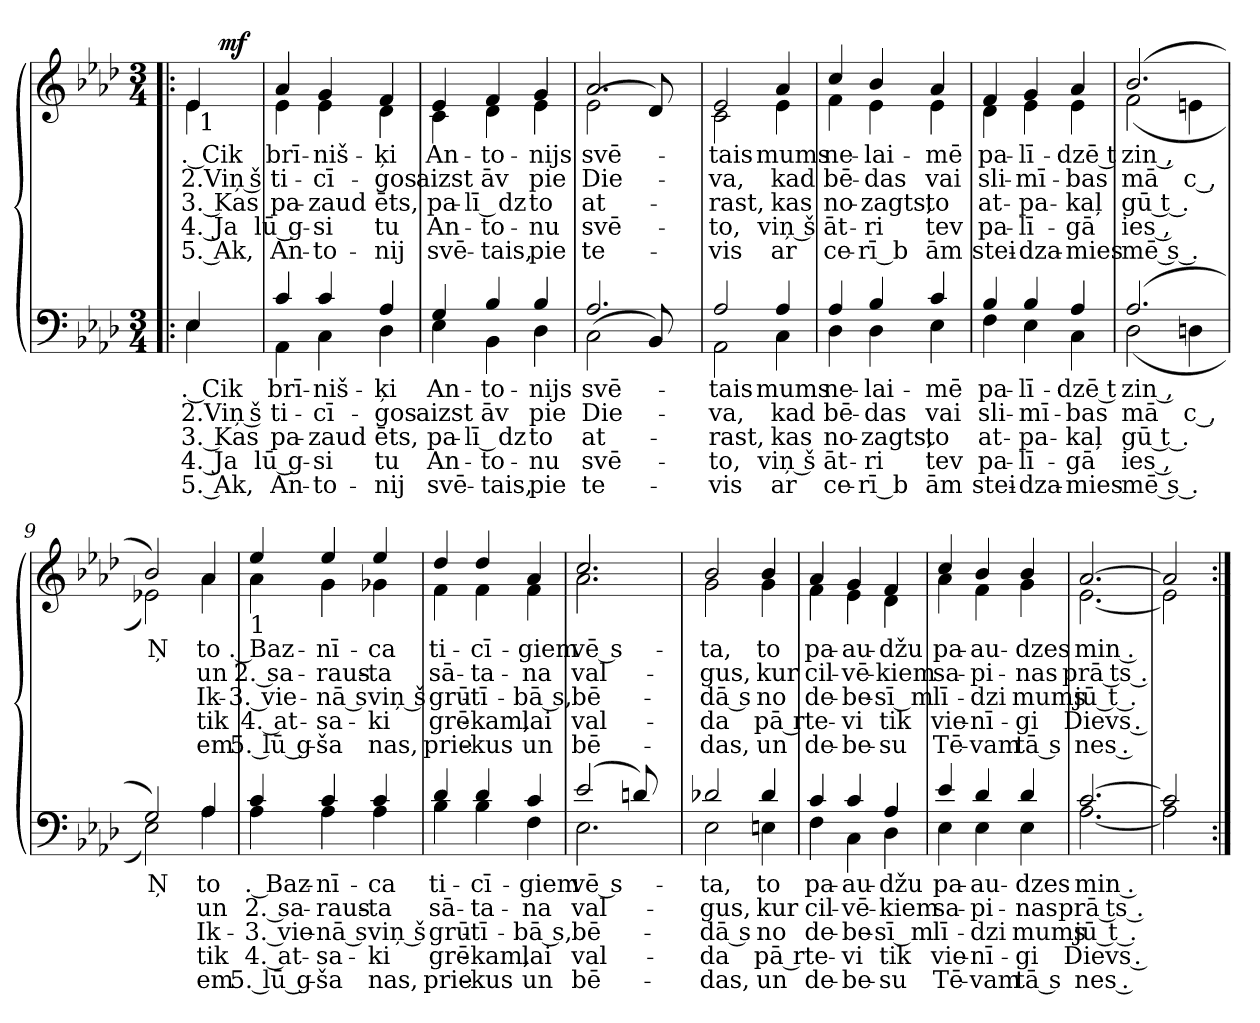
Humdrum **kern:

**kern	**text	**text	**text	**text	**text	**kern	**text	**text	**text	**text	**text	**dynam
*part2	*part2	*part2	*part2	*part2	*part2	*part1	*part1	*part1	*part1	*part1	*part1	*part1
*staff2	*staff2	*staff2	*staff2	*staff2	*staff2	*staff1	*staff1	*staff1	*staff1	*staff1	*staff1	*staff1
*clefF4	*	*	*	*	*	*clefG2	*	*	*	*	*	*
*k[b-e-a-d-]	*	*	*	*	*	*k[b-e-a-d-]	*	*	*	*	*	*
*A-:	*	*	*	*	*	*A-:	*	*	*	*	*	*
*M3/4	*	*	*	*	*	*M3/4	*	*	*	*	*	*
=1!|:	=1!|:	=1!|:	=1!|:	=1!|:	=1!|:	=1!|:	=1!|:	=1!|:	=1!|:	=1!|:	=1!|:	=1!|:
!	!LO:LY:a:rj	!LO:LY:a:rj	!LO:LY:a:rj	!LO:LY:a:rj	!LO:LY:a:rj	!	!LO:LY:b:rj	!LO:LY:b:rj	!LO:LY:b:rj	!LO:LY:b:rj	!LO:LY:b:rj	!
*^	*	*	*	*	*	*^	*	*	*	*	*	*
*	*	*	*	*	*	*	*	*^	*	*	*	*	*	*
*	*	*	*	*	*	*	*	*	*^	*	*	*	*	*	*
4E-/	4E-\	. Cik	2.Viņ š	3. Kas	4. Ja	5. Ak,	4e-/	4e-\	16.ryy	32ryy	. Cik	2.Viņ š	3. Kas	4. Ja	5. Ak,	.
!	!	!	!	!	!	!	!	!	!	!LO:TX:b:t=1	!	!	!	!	!	!
.	.	.	.	.	.	.	.	.	.	8..ryy	.	.	.	.	.	.
!	!	!	!	!	!	!	!	!	!	!	!	!	!	!	!	!LO:DY:a
.	.	.	.	.	.	.	.	.	8ryy	.	.	.	.	.	.	mf
.	.	.	.	.	.	.	.	.	32ryy	.	.	.	.	.	.	.
=2	=2	=2	=2	=2	=2	=2	=2	=2	=2	=2	=2	=2	=2	=2	=2	=2
!	!	!LO:LY:a:rj	!LO:LY:a:rj	!LO:LY:a:rj	!LO:LY:a:rj	!LO:LY:a:rj	!	!	!	!	!LO:LY:b:rj	!LO:LY:b:rj	!LO:LY:b:rj	!LO:LY:b:rj	!LO:LY:b:rj	!
*	*	*	*	*	*	*	*	*v	*v	*v	*	*	*	*	*	*
4c/	4AA-\	brī-	ti-	pa-	lū g-	An-	4a-/	4e-\	brī-	ti-	pa-	lū g-	An-	.
!	!	!LO:LY:a	!LO:LY:a	!LO:LY:a	!LO:LY:a	!LO:LY:a	!	!	!LO:LY:b	!LO:LY:b	!LO:LY:b	!LO:LY:b	!LO:LY:b	!
4c/	4C\	-niš-	-cī-	-zau­d	-si	-to-	4g/	4e-\	-niš-	-cī-	-zau­d	-si	-to-	.
!	!	!LO:LY:a:rj	!LO:LY:a:rj	!LO:LY:a:rj	!LO:LY:a:rj	!LO:LY:a:rj	!	!	!LO:LY:b:rj	!LO:LY:b:rj	!LO:LY:b:rj	!LO:LY:b:rj	!LO:LY:b:rj	!
4A-/	4D-\	-ķi	-gos	ēts,	tu	-nij	4f/	4d-\	-ķi	-gos	ēts,	tu	-nij	.
=3	=3	=3	=3	=3	=3	=3	=3	=3	=3	=3	=3	=3	=3	=3
!	!	!LO:LY:a	!LO:LY:a	!LO:LY:a	!LO:LY:a	!LO:LY:a	!	!	!LO:LY:b	!LO:LY:b	!LO:LY:b	!LO:LY:b	!LO:LY:b	!
4G/	4E-\	An-	aiz­st	pa-	An-	svē-	4e-/	4c\	An-	aiz­st	pa-	An-	svē-	.
!	!	!LO:LY:a	!LO:LY:a	!LO:LY:a	!LO:LY:a	!LO:LY:a	!	!	!LO:LY:b	!LO:LY:b	!LO:LY:b	!LO:LY:b	!LO:LY:b	!
4B-/	4BB-\	-to-	āv	-lī dz	-to-	-tais,	4f/	4d-\	-to-	āv	-lī dz	-to-	-tais,	.
!	!	!LO:LY:a	!LO:LY:a	!LO:LY:a	!LO:LY:a	!LO:LY:a	!	!	!LO:LY:b	!LO:LY:b	!LO:LY:b	!LO:LY:b	!LO:LY:b	!
4B-/	4D-\	-nijs	pie	to	-nu	pie	4g/	4e-\	-nijs	pie	to	-nu	pie	.
=4	=4	=4	=4	=4	=4	=4	=4	=4	=4	=4	=4	=4	=4	=4
!	!	!LO:LY:a	!LO:LY:a	!LO:LY:a	!LO:LY:a	!LO:LY:a	!	!	!LO:LY:b	!LO:LY:b	!LO:LY:b	!LO:LY:b	!LO:LY:b	!
2.A-/	(<2C\	svē-	Die-	at-	svē-	te-	2.a-/	(<2e-\	svē-	Die-	at-	svē-	te-	.
.	8BB-/)	.	.	.	.	.	.	8d-/)	.	.	.	.	.	.
.	8ryy	.	.	.	.	.	.	8ryy	.	.	.	.	.	.
=5	=5	=5	=5	=5	=5	=5	=5	=5	=5	=5	=5	=5	=5	=5
!	!	!LO:LY:a	!LO:LY:a	!LO:LY:a	!LO:LY:a	!LO:LY:a	!	!	!LO:LY:b	!LO:LY:b	!LO:LY:b	!LO:LY:b	!LO:LY:b	!
2A-/	2AA-\	-tais	-va,	-rast,	-to,	-vis	2e-/	2c\	-tais	-va,	-rast,	-to,	-vis	.
!	!	!LO:LY:a	!LO:LY:a	!LO:LY:a	!LO:LY:a	!LO:LY:a	!	!	!LO:LY:b	!LO:LY:b	!LO:LY:b	!LO:LY:b	!LO:LY:b	!
4A-/	4C\	mums	kad	kas	viņ š	ar	4a-/	4e-\	mums	kad	kas	viņ š	ar	.
=6	=6	=6	=6	=6	=6	=6	=6	=6	=6	=6	=6	=6	=6	=6
!	!	!LO:LY:a	!LO:LY:a	!LO:LY:a	!LO:LY:a	!LO:LY:a	!	!	!LO:LY:b	!LO:LY:b	!LO:LY:b	!LO:LY:b	!LO:LY:b	!
4A-/	4D-\	ne-	bē-	no-	āt-	ce-	4cc/	4f\	ne-	bē-	no-	āt-	ce-	.
!	!	!LO:LY:a	!LO:LY:a	!LO:LY:a	!LO:LY:a	!LO:LY:a	!	!	!LO:LY:b	!LO:LY:b	!LO:LY:b	!LO:LY:b	!LO:LY:b	!
4B-/	4D-\	-lai-	-das	-zagts,	-ri	-rī ­b	4b-/	4e-\	-lai-	-das	-zagts,	-ri	-rī ­b	.
!	!	!LO:LY:a:rj	!LO:LY:a:rj	!LO:LY:a:rj	!LO:LY:a:rj	!LO:LY:a:rj	!	!	!LO:LY:b:rj	!LO:LY:b:rj	!LO:LY:b:rj	!LO:LY:b:rj	!LO:LY:b:rj	!
4c/	4E-\	-mē	vai	to	tev	ām	4a-/	4e-\	-mē	vai	to	tev	ām	.
=7	=7	=7	=7	=7	=7	=7	=7	=7	=7	=7	=7	=7	=7	=7
!	!	!LO:LY:a	!LO:LY:a	!LO:LY:a	!LO:LY:a	!LO:LY:a	!	!	!LO:LY:b	!LO:LY:b	!LO:LY:b	!LO:LY:b	!LO:LY:b	!
4B-/	4F\	pa-	sli-	at-	pa-	stei-	4f/	4d-\	pa-	sli-	at-	pa-	stei-	.
!	!	!LO:LY:a:rj	!LO:LY:a:rj	!LO:LY:a:rj	!LO:LY:a:rj	!LO:LY:a:rj	!	!	!LO:LY:b:rj	!LO:LY:b:rj	!LO:LY:b:rj	!LO:LY:b:rj	!LO:LY:b:rj	!
4B-/	4E-\	-lī-	-mī-	-pa-	-lī-	-dza-	4g/	4e-\	-lī-	-mī-	-pa-	-lī-	-dza-	.
!	!	!LO:LY:a:rj	!LO:LY:a:rj	!LO:LY:a:rj	!LO:LY:a:rj	!LO:LY:a:rj	!	!	!LO:LY:b:rj	!LO:LY:b:rj	!LO:LY:b:rj	!LO:LY:b:rj	!LO:LY:b:rj	!
4A-/	4C\	-dzē t	-bas	-kaļ	-gā	-mies	4a-/	4e-\	-dzē t	-bas	-kaļ	-gā	-mies	.
=8	=8	=8	=8	=8	=8	=8	=8	=8	=8	=8	=8	=8	=8	=8
!	!	!LO:LY:a	!LO:LY:a	!LO:LY:a	!LO:LY:a	!LO:LY:a	!	!	!LO:LY:b	!LO:LY:b	!LO:LY:b	!LO:LY:b	!LO:LY:b	!
(2.A-/	(<2D-\	zin ,	mā	gū t .	ies ,	mē s .	(2.b-/	(<2f\	zin ,	mā	gū t .	ies ,	mē s .	.
!	!	!	!LO:LY:a	!	!	!	!	!	!	!LO:LY:b	!	!	!	!
.	4Dn\	.	c ,	.	.	.	.	4en\	.	c ,	.	.	.	.
=9	=9	=9	=9	=9	=9	=9	=9	=9	=9	=9	=9	=9	=9	=9
!	!	!LO:LY:a	!	!	!	!	!	!	!LO:LY:b	!	!	!	!	!
2G/)	2E-\)	Ņ	.	.	.	.	2b-/)	2e-X\)	Ņ	.	.	.	.	.
!	!	!LO:LY:a:rj	!LO:LY:a:rj	!LO:LY:a:rj	!LO:LY:a:rj	!LO:LY:a:rj	!	!	!LO:LY:b:rj	!LO:LY:b:rj	!LO:LY:b:rj	!LO:LY:b:rj	!LO:LY:b:rj	!
4A-/	4A-\	to	un	Ik-	tik	em	4a-/	4a-\	to	un	Ik-	tik	em	.
!!LO:LB:g=z	!!
=10	=10	=10	=10	=10	=10	=10	=10	=10	=10	=10	=10	=10	=10	=10
!	!	!	!	!	!	!	!LO:TX:b:t=1	!	!	!	!	!	!	!
!	!	!LO:LY:a:rj	!LO:LY:a:rj	!LO:LY:a:rj	!LO:LY:a:rj	!LO:LY:a:rj	!	!	!LO:LY:b:rj	!LO:LY:b:rj	!LO:LY:b:rj	!LO:LY:b:rj	!LO:LY:b:rj	!
4c/	4A-\	. Baz-	2. sa-	-3. vie-	4. at-	5. lū g-	4ee-/	4a-\	. Baz-	2. sa-	-3. vie-	4. at-	5. lū g-	.
!	!	!LO:LY:a:rj	!LO:LY:a:rj	!LO:LY:a:rj	!LO:LY:a:rj	!LO:LY:a:rj	!	!	!LO:LY:b:rj	!LO:LY:b:rj	!LO:LY:b:rj	!LO:LY:b:rj	!LO:LY:b:rj	!
4c/	4A-\	-nī-	-raus-	-nā s	-sa-	-ša	4ee-/	4g\	-nī-	-raus-	-nā s	-sa-	-ša	.
!	!	!LO:LY:a	!LO:LY:a	!LO:LY:a	!LO:LY:a	!LO:LY:a	!	!	!LO:LY:b	!LO:LY:b	!LO:LY:b	!LO:LY:b	!LO:LY:b	!
4c/	4A-\	-ca	-ta	viņ š	-ki	nas,	4ee-/	4g-X\	-ca	-ta	viņ š	-ki	nas,	.
=11	=11	=11	=11	=11	=11	=11	=11	=11	=11	=11	=11	=11	=11	=11
!	!	!LO:LY:a:rj	!LO:LY:a:rj	!LO:LY:a:rj	!LO:LY:a:rj	!LO:LY:a:rj	!	!	!LO:LY:b:rj	!LO:LY:b:rj	!LO:LY:b:rj	!LO:LY:b:rj	!LO:LY:b:rj	!
4d-/	4B-\	ti-	sā-	grū-	grē-	prie-	4dd-/	4f\	ti-	sā-	grū-	grē-	prie-	.
!	!	!LO:LY:a:rj	!LO:LY:a:rj	!LO:LY:a:rj	!LO:LY:a:rj	!LO:LY:a:rj	!	!	!LO:LY:b:rj	!LO:LY:b:rj	!LO:LY:b:rj	!LO:LY:b:rj	!LO:LY:b:rj	!
4d-/	4B-\	-cī-	-ta-	-tī-	-kam,	-kus	4dd-/	4f\	-cī-	-ta-	-tī-	-kam,	-kus	.
!	!	!LO:LY:a:rj	!LO:LY:a:rj	!LO:LY:a:rj	!LO:LY:a:rj	!LO:LY:a:rj	!	!	!LO:LY:b:rj	!LO:LY:b:rj	!LO:LY:b:rj	!LO:LY:b:rj	!LO:LY:b:rj	!
4c/	4F\	-giem	-na	-bā s,	lai	un	4a-/	4f\	-giem	-na	-bā s,	lai	un	.
=12	=12	=12	=12	=12	=12	=12	=12	=12	=12	=12	=12	=12	=12	=12
!	!	!LO:LY:a:rj	!LO:LY:a:rj	!LO:LY:a:rj	!LO:LY:a:rj	!LO:LY:a:rj	!	!	!LO:LY:b:rj	!LO:LY:b:rj	!LO:LY:b:rj	!LO:LY:b:rj	!LO:LY:b:rj	!
(2e-/	2.E-\	vē s-	val-	bē-	val-	bē-	2.cc/	2.a-\	vē s-	val-	bē-	val-	bē-	.
8dn/)	.	.	.	.	.	.	.	.	.	.	.	.	.	.
8ryy	.	.	.	.	.	.	.	.	.	.	.	.	.	.
=13	=13	=13	=13	=13	=13	=13	=13	=13	=13	=13	=13	=13	=13	=13
!	!	!LO:LY:a	!LO:LY:a	!LO:LY:a	!LO:LY:a	!LO:LY:a	!	!	!LO:LY:b	!LO:LY:b	!LO:LY:b	!LO:LY:b	!LO:LY:b	!
2d-X/	2E-\	-ta,	-gus,	-dā s	-da	-das,	2b-/	2g\	-ta,	-gus,	-dā s	-da	-das,	.
!	!	!LO:LY:a	!LO:LY:a	!LO:LY:a	!LO:LY:a	!LO:LY:a	!	!	!LO:LY:b	!LO:LY:b	!LO:LY:b	!LO:LY:b	!LO:LY:b	!
4d-/	4En\	to	kur	no	pā r	un	4b-/	4g\	to	kur	no	pā r	un	.
=14	=14	=14	=14	=14	=14	=14	=14	=14	=14	=14	=14	=14	=14	=14
!	!	!LO:LY:a	!LO:LY:a	!LO:LY:a	!LO:LY:a	!LO:LY:a	!	!	!LO:LY:b	!LO:LY:b	!LO:LY:b	!LO:LY:b	!LO:LY:b	!
4c/	4F\	pa-	cil-	de-	te-	de-	4a-/	4f\	pa-	cil-	de-	te-	de-	.
!	!	!LO:LY:a	!LO:LY:a	!LO:LY:a	!LO:LY:a	!LO:LY:a	!	!	!LO:LY:b	!LO:LY:b	!LO:LY:b	!LO:LY:b	!LO:LY:b	!
4c/	4C\	-au-	-vē-	-be-	-vi	-be-	4g/	4e-\	-au-	-vē-	-be-	-vi	-be-	.
!	!	!LO:LY:a	!LO:LY:a	!LO:LY:a	!LO:LY:a	!LO:LY:a	!	!	!LO:LY:b	!LO:LY:b	!LO:LY:b	!LO:LY:b	!LO:LY:b	!
4A-/	4D-\	-džu	-kiem	-sī m	tik	-su	4f/	4d-\	-džu	-kiem	-sī m	tik	-su	.
=15	=15	=15	=15	=15	=15	=15	=15	=15	=15	=15	=15	=15	=15	=15
!	!	!LO:LY:a	!LO:LY:a	!LO:LY:a	!LO:LY:a	!LO:LY:a	!	!	!LO:LY:b	!LO:LY:b	!LO:LY:b	!LO:LY:b	!LO:LY:b	!
4e-/	4E-\	pa-	sa-	lī-	vie-	Tē-	4cc/	4a-\	pa-	sa-	lī-	vie-	Tē-	.
!	!	!LO:LY:a:rj	!LO:LY:a:rj	!LO:LY:a:rj	!LO:LY:a:rj	!LO:LY:a:rj	!	!	!LO:LY:b:rj	!LO:LY:b:rj	!LO:LY:b:rj	!LO:LY:b:rj	!LO:LY:b:rj	!
4d-/	4E-\	-au-	-pi-	-dzi	-nī-	-vam	4b-/	4f\	-au-	-pi-	-dzi	-nī-	-vam	.
!	!	!LO:LY:a	!LO:LY:a	!LO:LY:a	!LO:LY:a	!LO:LY:a	!	!	!LO:LY:b	!LO:LY:b	!LO:LY:b	!LO:LY:b	!LO:LY:b	!
4d-/	4E-\	-dzes	-nas	mums	-gi	tā s	4b-/	4g\	-dzes	-nas	mums	-gi	tā s	.
=16	=16	=16	=16	=16	=16	=16	=16	=16	=16	=16	=16	=16	=16	=16
!	!	!LO:LY:a	!LO:LY:a	!LO:LY:a	!LO:LY:a	!LO:LY:a	!	!	!LO:LY:b	!LO:LY:b	!LO:LY:b	!LO:LY:b	!LO:LY:b	!
[>2.c/	[<2.A-\	min .	prā ts .	jū t .	Dievs .	nes .	[>2.a-/	[<2.e-\	min .	prā ts .	jū t .	Dievs .	nes .	.
=17	=17	=17	=17	=17	=17	=17	=17	=17	=17	=17	=17	=17	=17	=17
2c/]	2A-\]	.	.	.	.	.	2a-/]	2e-\]	.	.	.	.	.	.
*v	*v	*	*	*	*	*	*	*	*	*	*	*	*	*
*	*	*	*	*	*	*v	*v	*	*	*	*	*	*
=:|!	=:|!	=:|!	=:|!	=:|!	=:|!	=:|!	=:|!	=:|!	=:|!	=:|!	=:|!	=:|!
*-	*-	*-	*-	*-	*-	*-	*-	*-	*-	*-	*-	*-
